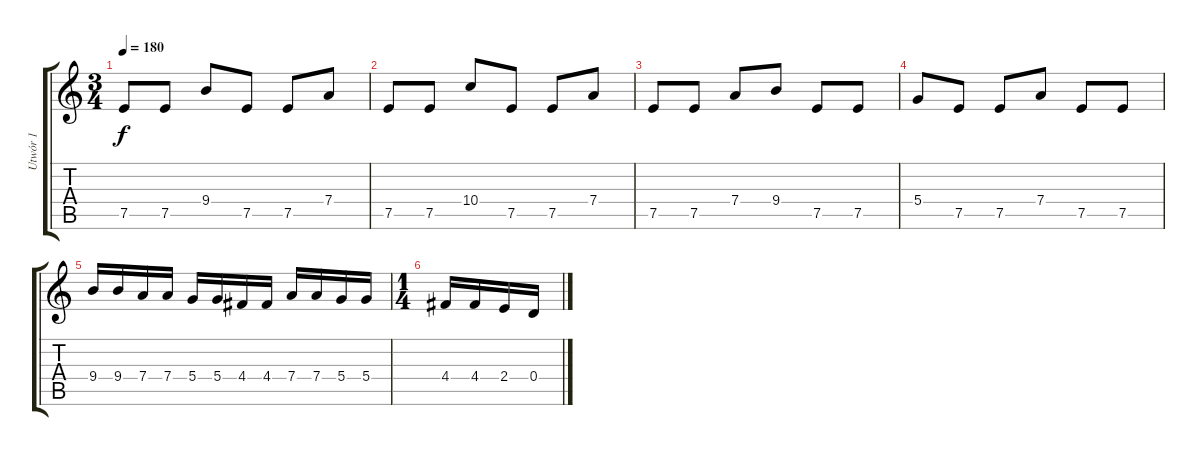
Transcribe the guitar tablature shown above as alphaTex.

\track ("Utwór 1" "Utwór 1") {instrument distortionguitar}
\staff {score tabs}
\tuning (E4 B3 G3 D3 A2 E2) {hide}
\ts (3 4)
\tempo 180
\clef g2
\ks c
7.5.8{dy f instrument distortionguitar} 7.5.8 9.4.8 7.5.8 7.5.8 7.4.8 |
7.5.8 7.5.8 10.4.8 7.5.8 7.5.8 7.4.8 |
7.5.8 7.5.8 7.4.8 9.4.8 7.5.8 7.5.8 |
5.4.8 7.5.8 7.5.8 7.4.8 7.5.8 7.5.8 |
9.4.16 9.4.16 7.4.16 7.4.16 5.4.16 5.4.16 4.4.16 4.4.16 7.4.16 7.4.16 5.4.16 5.4.16 |
\ts (1 4)
4.4.16 4.4.16 2.4.16 0.4.16
